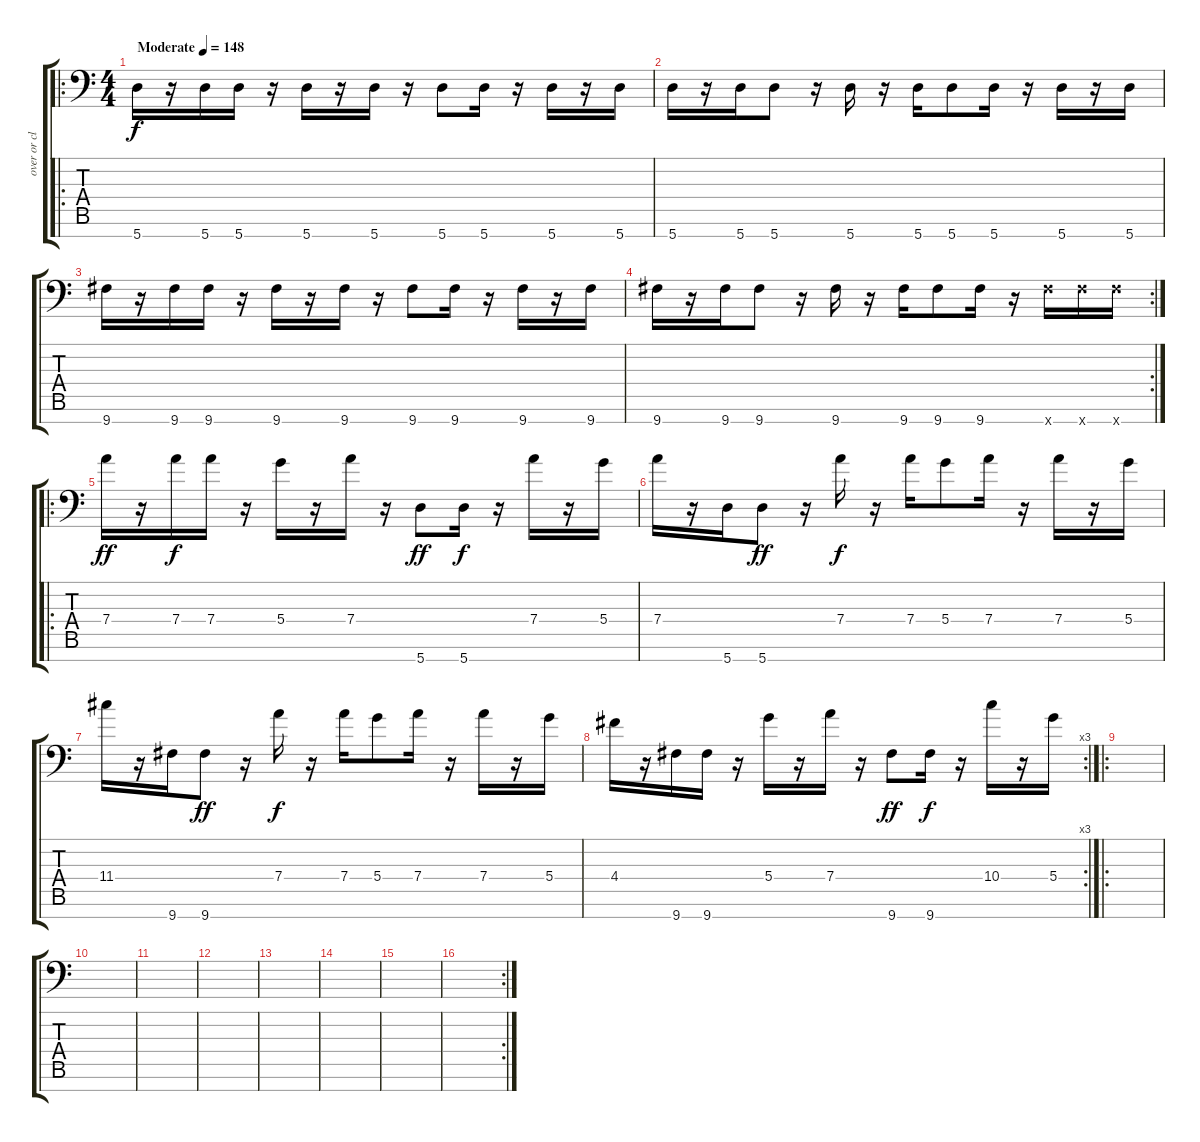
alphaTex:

\track ("over or clean" "over or cl") {instrument distortionguitar}
\staff {score tabs}
\tuning (E4 B3 G3 D3 A2 E2 A1) {hide}
\ro
\ts (4 4)
\tempo (148 "Moderate")
\clef f4
\ks c
5.7.16{dy f instrument distortionguitar} r.16 5.7.16 5.7.16 r.16 5.7.16 r.16 5.7.16 r.16 5.7.8 5.7.16 r.16 5.7.16 r.16 5.7.16 |
5.7.16 r.16 5.7.16 5.7.8 r.16 5.7.16 r.16 5.7.16 5.7.8 5.7.16 r.16 5.7.16 r.16 5.7.16 |
9.7.16 r.16 9.7.16 9.7.16 r.16 9.7.16 r.16 9.7.16 r.16 9.7.8 9.7.16 r.16 9.7.16 r.16 9.7.16 |
\rc 2
9.7.16 r.16 9.7.16 9.7.8 r.16 9.7.16 r.16 9.7.16 9.7.8 9.7.16 r.16 9.7{x}.16 9.7{x}.16 9.7{x}.16 |
\ro
7.4.16{dy ff} r.16 7.4.16{dy f} 7.4.16 r.16 5.4.16 r.16 7.4.16 r.16 5.7.8{dy ff} 5.7.16{dy f} r.16 7.4.16 r.16 5.4.16 |
7.4.16 r.16 5.7.16 5.7.8{dy ff} r.16 7.4.16{dy f} r.16 7.4.16 5.4.8 7.4.16 r.16 7.4.16 r.16 5.4.16 |
11.4.16 r.16 9.7.16 9.7.8{dy ff} r.16 7.4.16{dy f} r.16 7.4.16 5.4.8 7.4.16 r.16 7.4.16 r.16 5.4.16 |
\rc 3
4.4.16 r.16 9.7.16 9.7.16 r.16 5.4.16 r.16 7.4.16 r.16 9.7.8{dy ff} 9.7.16{dy f} r.16 10.4.16 r.16 5.4.16 |
\ro
|
|
|
|
|
|
|
\rc 2
